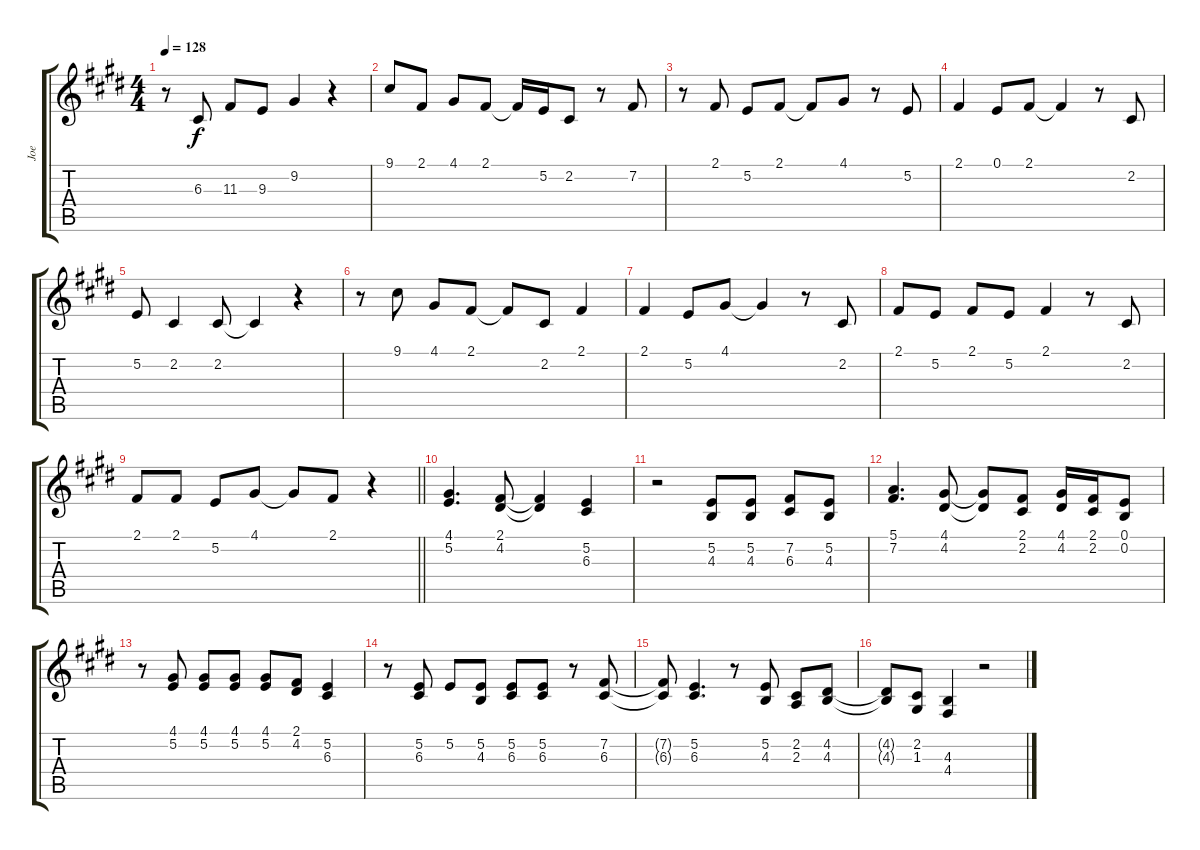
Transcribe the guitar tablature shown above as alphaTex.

\track ("Joe" "Joe") {instrument lead1square}
\staff {score tabs}
\tuning (E4 B3 G3 D3 A2 E2) {hide}
\ts (4 4)
\tempo 128
\clef g2
\ks c#minor
r.8{dy f} 6.3.8 11.3.8 9.3.8 9.2.4 r.4 |
9.1.8 2.1.8 4.1.8 2.1.8 2.1{t}.16 5.2.16 2.2.8 r.8 7.2.8 |
r.8 2.1.8 5.2.8 2.1.8 2.1{t}.8 4.1.8 r.8 5.2.8 |
2.1.4 0.1.8 2.1.8 2.1{t}.4 r.8 2.2.8 |
5.2.8 2.2.4 2.2.8 2.2{t}.4 r.4 |
r.8 9.1.8 4.1.8 2.1.8 2.1{t}.8 2.2.8 2.1.4 |
2.1.4 5.2.8 4.1.8 4.1{t}.4 r.8 2.2.8 |
2.1.8 5.2.8 2.1.8 5.2.8 2.1.4 r.8 2.2.8 |
\barLineRight lightlight
2.1.8 2.1.8 5.2.8 4.1.8 4.1{t}.8 2.1.8 r.4 |
(4.1 5.2).4{d} (2.1 4.2).8 (2.1{t} 4.2{t}).4 (5.2 6.3).4 |
r.2 (5.2 4.3).8 (5.2 4.3).8 (7.2 6.3).8 (5.2 4.3).8 |
(5.1 7.2).4{d} (4.1 4.2).8 (4.1{t} 4.2{t}).8 (2.1 2.2).8 (4.1 4.2).16 (2.1 2.2).16 (0.1 0.2).8 |
r.8 (4.1 5.2).8 (4.1 5.2).8 (4.1 5.2).8 (4.1 5.2).8 (2.1 4.2).8 (5.2 6.3).4 |
r.8 (5.2 6.3).8 5.2.8 (5.2 4.3).8 (5.2 6.3).8 (5.2 6.3).8 r.8 (7.2 6.3).8 |
(7.2{t} 6.3{t}).8 (5.2 6.3).4{d} r.8 (5.2 4.3).8 (2.2 2.3).8 (4.2 4.3).8 |
(4.2{t} 4.3{t}).8 (2.2 1.3).8 (4.3 4.4).4 r.2
